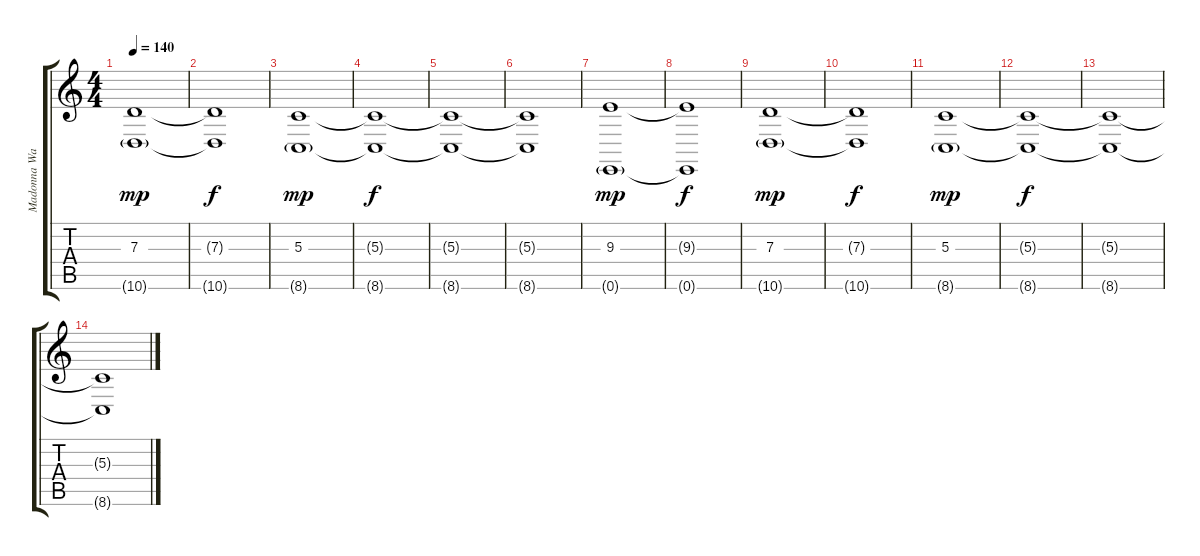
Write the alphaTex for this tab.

\track ("Madonna Wayne Gacy" "Madonna Wa") {instrument applause}
\staff {score tabs}
\tuning (E4 B3 G3 D3 A2 E2) {hide}
\ts (4 4)
\tempo 140
\clef g2
\ks c
(7.3 10.6{g}).1{dy mp} |
(7.3{t} 10.6{t}).1{dy f} |
(5.3 8.6{g}).1{dy mp} |
(5.3{t} 8.6{t}).1{dy f} |
(5.3{t} 8.6{t}).1 |
(5.3{t} 8.6{t}).1 |
(9.3 0.6{g}).1{dy mp volume 8 instrument synthstrings1} |
(9.3{t} 0.6{t}).1{dy f} |
(7.3 10.6{g}).1{dy mp} |
(7.3{t} 10.6{t}).1{dy f} |
(5.3 8.6{g}).1{dy mp} |
(5.3{t} 8.6{t}).1{dy f} |
(5.3{t} 8.6{t}).1 |
(5.3{t} 8.6{t}).1
